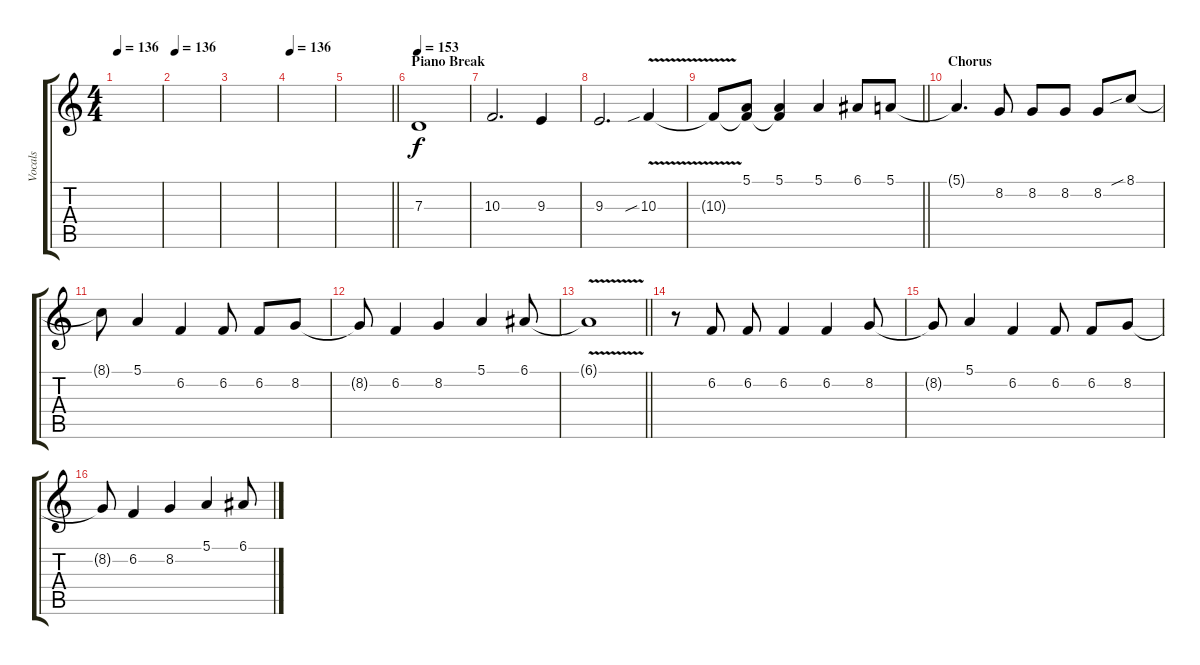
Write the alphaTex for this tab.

\track ("Vocals" "Vocals") {instrument clarinet}
\staff {score tabs}
\tuning (E4 B3 G3 D3 A2 D2) {hide}
\ts (4 4)
\tempo 136
\clef g2
\ks c
|
\tempo 136
|
|
\tempo 136
|
\barLineRight lightlight
|
\section ("" "Piano Break")
\tempo 153
7.3.1 |
10.3.2{d} 9.3.4 |
9.3.2{d} 10.3{v sib}.4 |
\barLineRight lightlight
10.3{t}.8 (5.1 10.3{t}).8 (5.1 10.3{t}).4 5.1.4 6.1.8 5.1.8 |
\section ("" "Chorus")
5.1{t}.4{d} 8.2.8 8.2.8 8.2.8 8.2.8 8.1{sib}.8 |
8.1{t}.8 5.1.4 6.2.4 6.2.8 6.2.8 8.2.8 |
8.2{t}.8 6.2.4 8.2.4 5.1.4 6.1.8 |
\barLineRight lightlight
6.1{v t}.1 |
r.8 6.2.8 6.2.8 6.2.4 6.2.4 8.2.8 |
8.2{t}.8 5.1.4 6.2.4 6.2.8 6.2.8 8.2.8 |
8.2{t}.8 6.2.4 8.2.4 5.1.4 6.1.8
